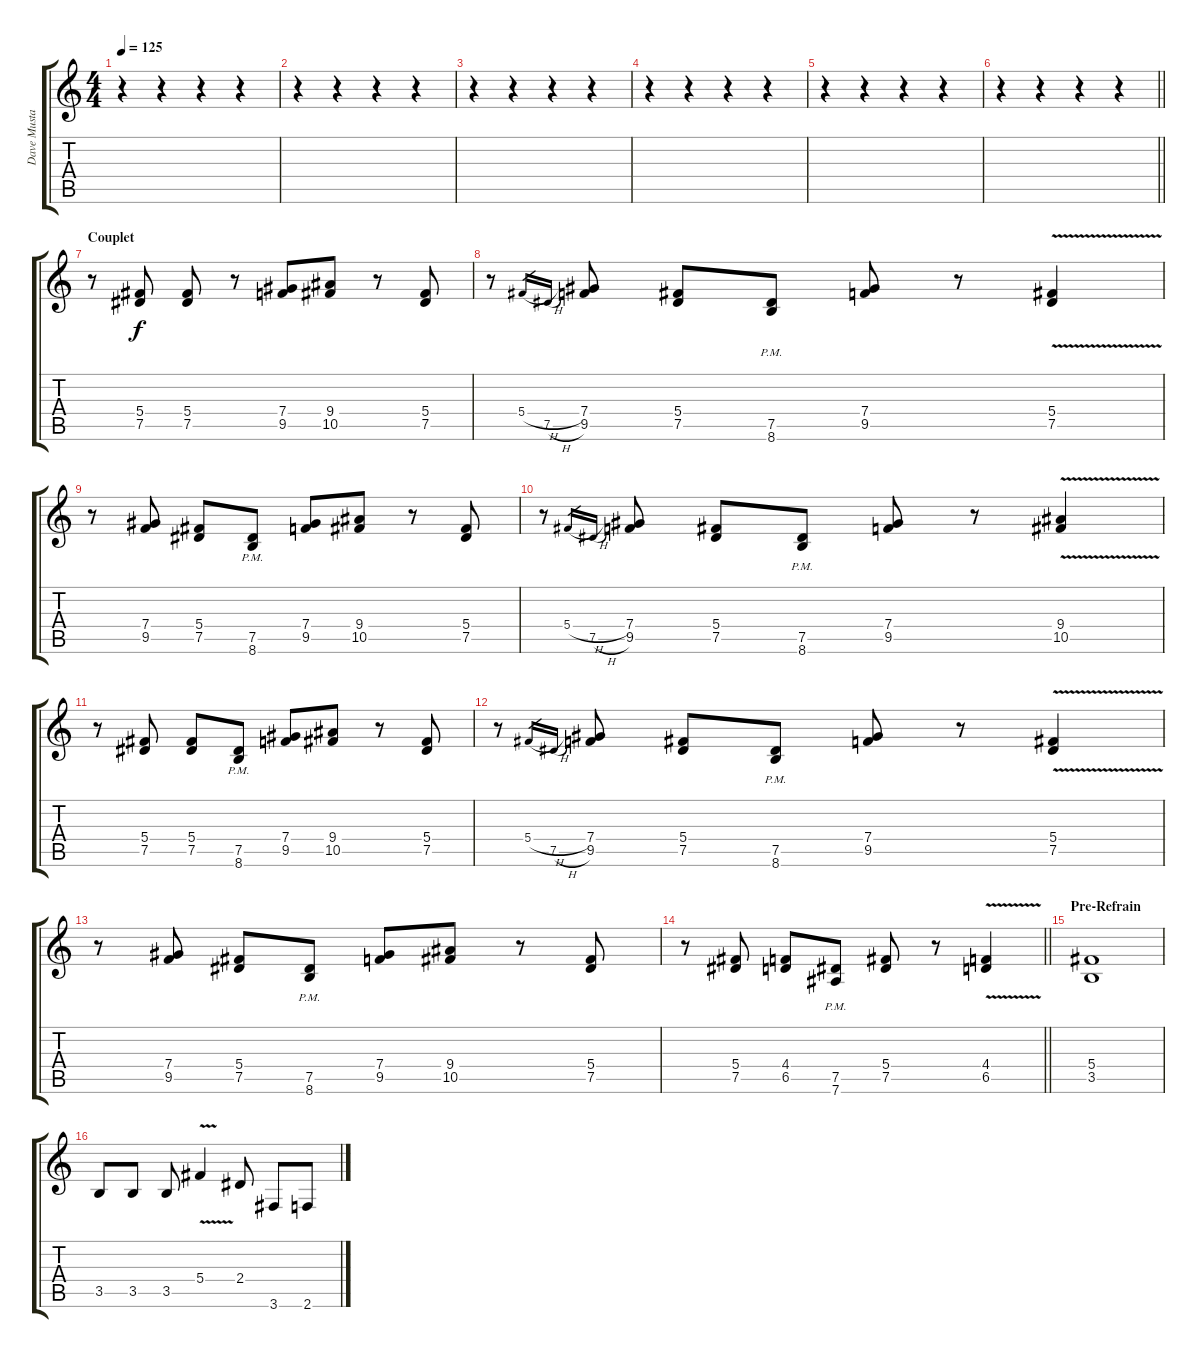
\track ("Dave Mustaine" "Dave Musta") {instrument distortionguitar}
\staff {score tabs}
\tuning (Eb4 Bb3 Gb3 Db3 Ab2 Eb2) {hide}
\ts (4 4)
\tempo 125
\clef g2
\ks c
r.4{dy f} r.4 r.4 r.4 |
r.4 r.4 r.4 r.4 |
r.4 r.4 r.4 r.4 |
r.4 r.4 r.4 r.4 |
r.4 r.4 r.4 r.4 |
\barLineRight lightlight
r.4 r.4 r.4 r.4 |
\section ("" "Couplet")
r.8 (5.4 7.5).8 (5.4 7.5).8 r.8 (7.4 9.5).8 (9.4 10.5).8 r.8 (5.4 7.5).8 |
r.8 5.4{h}.16{gr} 7.5{h}.16{gr} (7.4 9.5).8 (5.4 7.5).8 (7.5{pm} 8.6{pm}).8 (7.4 9.5).8 r.8 (5.4{v} 7.5{v}).4 |
r.8 (7.4 9.5).8 (5.4 7.5).8 (7.5{pm} 8.6{pm}).8 (7.4 9.5).8 (9.4 10.5).8 r.8 (5.4 7.5).8 |
r.8 5.4{h}.16{gr} 7.5{h}.16{gr} (7.4 9.5).8 (5.4 7.5).8 (7.5{pm} 8.6{pm}).8 (7.4 9.5).8 r.8 (9.4 10.5{v}).4 |
r.8 (5.4 7.5).8 (5.4 7.5).8 (7.5{pm} 8.6{pm}).8 (7.4 9.5).8 (9.4 10.5).8 r.8 (5.4 7.5).8 |
r.8 5.4{h}.16{gr} 7.5{h}.16{gr} (7.4 9.5).8 (5.4 7.5).8 (7.5{pm} 8.6{pm}).8 (7.4 9.5).8 r.8 (5.4{v} 7.5{v}).4 |
r.8 (7.4 9.5).8 (5.4 7.5).8 (7.5{pm} 8.6{pm}).8 (7.4 9.5).8 (9.4 10.5).8 r.8 (5.4 7.5).8 |
\barLineRight lightlight
r.8 (5.4 7.5).8 (4.4 6.5).8 (7.5{pm} 7.6{pm}).8 (5.4 7.5).8 r.8 (4.4{v} 6.5{v}).4 |
\section ("" "Pre-Refrain")
(5.4 3.5).1 |
3.5.8 3.5.8 3.5.8 5.4{v}.4 2.4.8 3.6.8 2.6.8
